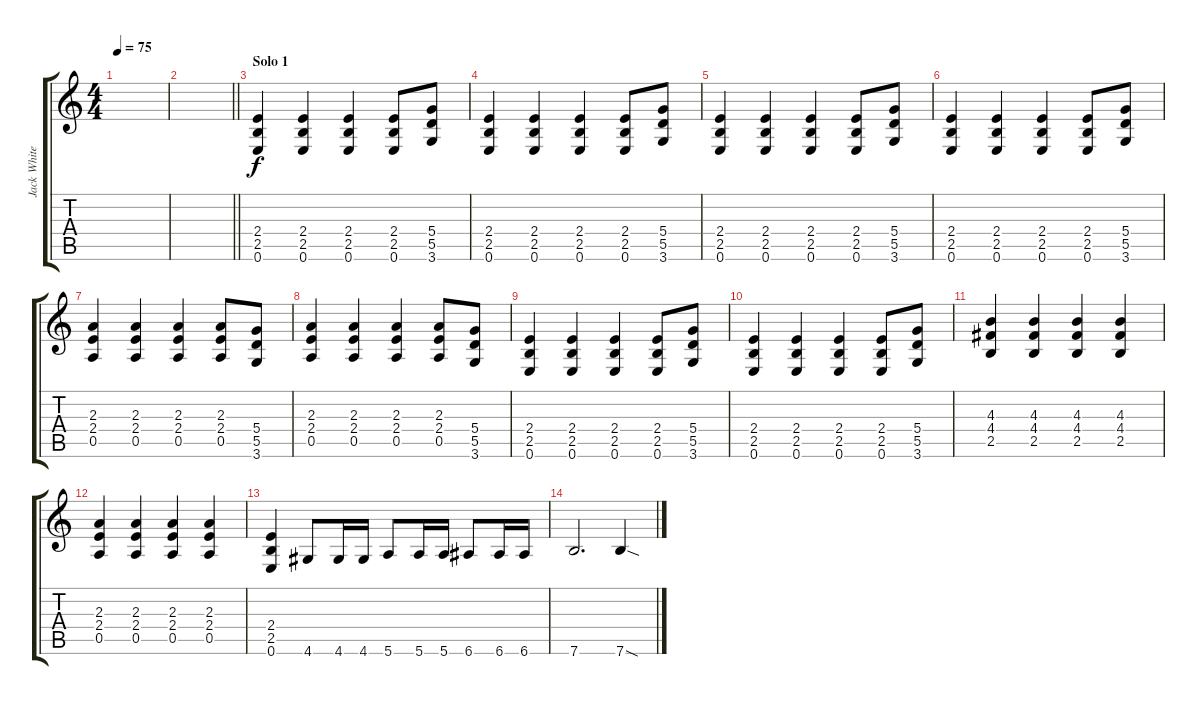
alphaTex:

\track ("Jack White" "Jack White") {instrument distortionguitar}
\staff {score tabs}
\tuning (E4 B3 G3 D3 A2 E2) {hide}
\ts (4 4)
\tempo 75
\clef g2
\ks c
|
\barLineRight lightlight
|
\section ("" "Solo 1")
(2.4 2.5 0.6).4 (2.4 2.5 0.6).4 (2.4 2.5 0.6).4 (2.4 2.5 0.6).8 (5.4 5.5 3.6).8 |
(2.4 2.5 0.6).4 (2.4 2.5 0.6).4 (2.4 2.5 0.6).4 (2.4 2.5 0.6).8 (5.4 5.5 3.6).8 |
(2.4 2.5 0.6).4 (2.4 2.5 0.6).4 (2.4 2.5 0.6).4 (2.4 2.5 0.6).8 (5.4 5.5 3.6).8 |
(2.4 2.5 0.6).4 (2.4 2.5 0.6).4 (2.4 2.5 0.6).4 (2.4 2.5 0.6).8 (5.4 5.5 3.6).8 |
(2.3 2.4 0.5).4 (2.3 2.4 0.5).4 (2.3 2.4 0.5).4 (2.3 2.4 0.5).8 (5.4 5.5 3.6).8 |
(2.3 2.4 0.5).4 (2.3 2.4 0.5).4 (2.3 2.4 0.5).4 (2.3 2.4 0.5).8 (5.4 5.5 3.6).8 |
(2.4 2.5 0.6).4 (2.4 2.5 0.6).4 (2.4 2.5 0.6).4 (2.4 2.5 0.6).8 (5.4 5.5 3.6).8 |
(2.4 2.5 0.6).4 (2.4 2.5 0.6).4 (2.4 2.5 0.6).4 (2.4 2.5 0.6).8 (5.4 5.5 3.6).8 |
(4.3 4.4 2.5).4 (4.3 4.4 2.5).4 (4.3 4.4 2.5).4 (4.3 4.4 2.5).4 |
(2.3 2.4 0.5).4 (2.3 2.4 0.5).4 (2.3 2.4 0.5).4 (2.3 2.4 0.5).4 |
(2.4 2.5 0.6).4 4.6.8 4.6.16 4.6.16 5.6.8 5.6.16 5.6.16 6.6.8 6.6.16 6.6.16 |
7.6.2{d} 7.6{sod}.4
